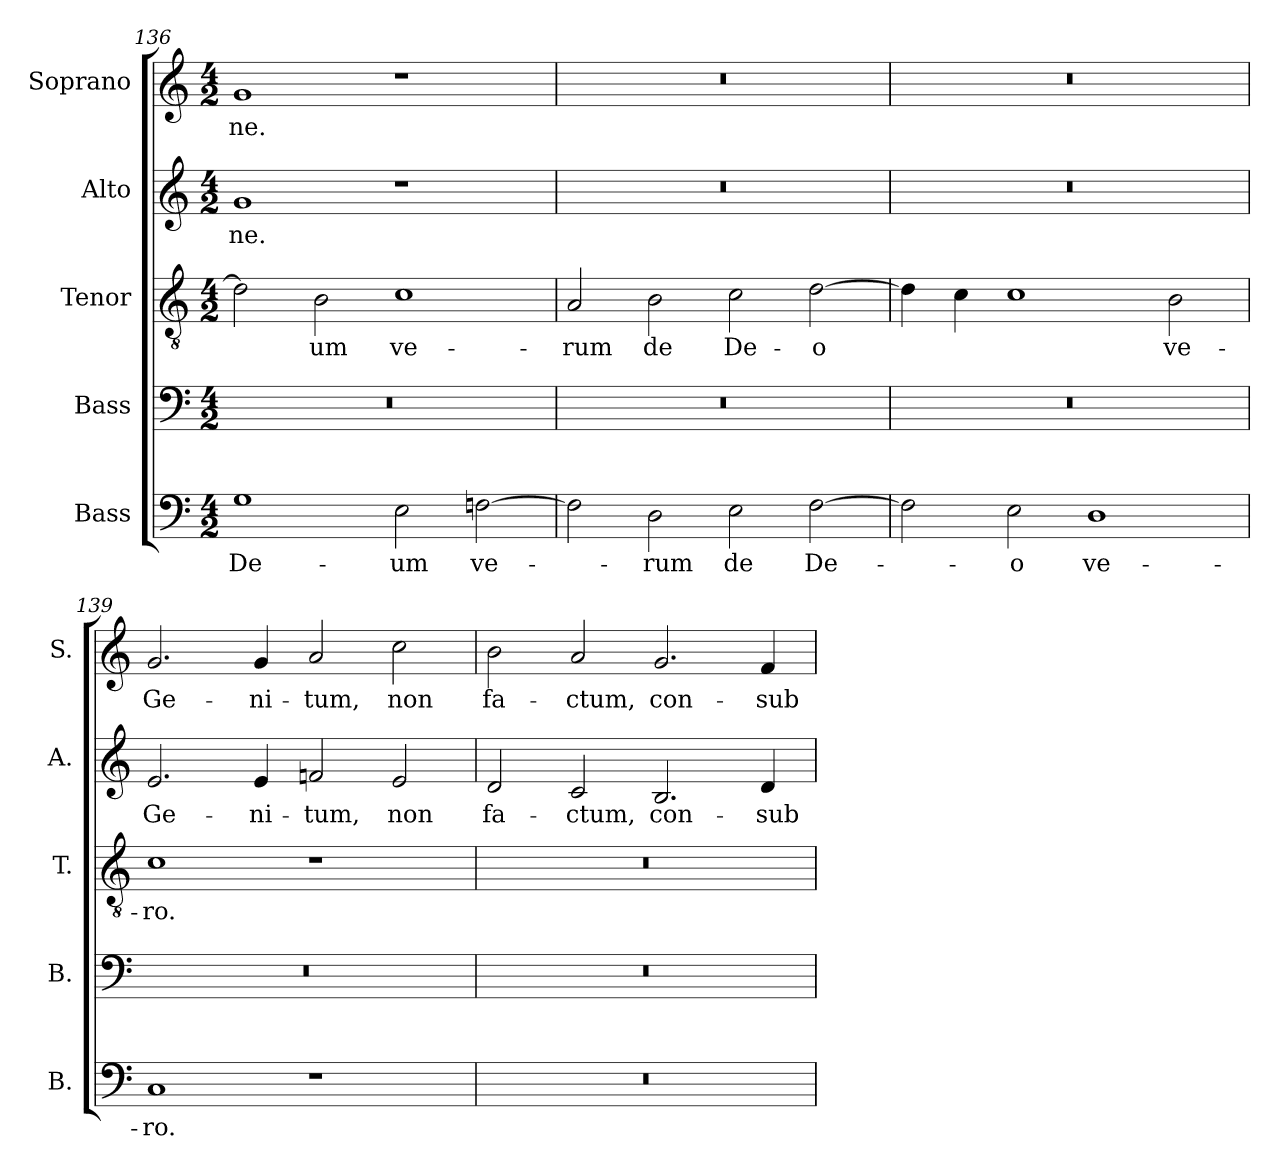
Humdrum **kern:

**kern	**text	**kern	**kern	**text	**kern	**text	**kern	**text
*part5	*part5	*part4	*part3	*part3	*part2	*part2	*part1	*part1
*staff5	*staff5	*staff4	*staff3	*staff3	*staff2	*staff2	*staff1	*staff1
*I"Bass	*	*I"Bass	*I"Tenor	*	*I"Alto	*	*I"Soprano	*
*I'B.	*	*I'B.	*I'T.	*	*I'A.	*	*I'S.	*
*clefF4	*	*clefF4	*clefGv2	*	*clefG2	*	*clefG2	*
*	*	*	*ITrd7c12	*	*	*	*	*
*k[]	*	*k[]	*k[]	*	*k[]	*	*k[]	*
*C:	*	*C:	*C:	*	*C:	*	*C:	*
*M4/2	*	*M4/2	*M4/2	*	*M4/2	*	*M4/2	*
=136	=136	=136	=136	=136	=136	=136	=136	=136
!	!LO:LY:b:color=#000000	!LO:N:vis=1	!	!	!	!	!	!
!	!	!	!	!	!	!LO:LY:b:color=#000000	!	!
!	!	!	!	!	!	!	!	!LO:LY:b:color=#000000
1Gi	De-	0r	2Di\]	.	1gi	-ne.	1gi	-ne.
!	!	!	!	!LO:LY:b:color=#000000	!	!	!	!
.	.	.	2BBi\	-um	.	.	.	.
!	!LO:LY:b:color=#000000	!	!	!	!	!	!	!
!	!	!	!	!LO:LY:b:color=#000000	!	!	!	!
2Ei\	-um	.	1Ci	ve-	1r	.	1r	.
!	!LO:LY:b:color=#000000	!	!	!	!	!	!	!
[2Fni\	ve-	.	.	.	.	.	.	.
=137	=137	=137	=137	=137	=137	=137	=137	=137
!	!	!LO:N:vis=1	!	!	!	!	!	!
!	!	!	!	!LO:LY:b:color=#000000	!LO:N:vis=1	!	!LO:N:vis=1	!
2Fi\]	.	0r	2AAi/	-rum	0r	.	0r	.
!	!LO:LY:b:color=#000000	!	!	!	!	!	!	!
!	!	!	!	!LO:LY:b:color=#000000	!	!	!	!
2Di\	-rum	.	2BBi\	de	.	.	.	.
!	!LO:LY:b:color=#000000	!	!	!	!	!	!	!
!	!	!	!	!LO:LY:b:color=#000000	!	!	!	!
2Ei\	de	.	2Ci\	De-	.	.	.	.
!	!LO:LY:b:color=#000000	!	!	!	!	!	!	!
!	!	!	!	!LO:LY:b:color=#000000	!	!	!	!
[2Fi\	De-	.	[2Di\	-o	.	.	.	.
=138	=138	=138	=138	=138	=138	=138	=138	=138
!	!	!LO:N:vis=1	!	!	!LO:N:vis=1	!	!LO:N:vis=1	!
2Fi\]	.	0r	4Di\]	.	0r	.	0r	.
.	.	.	4Ci\	.	.	.	.	.
!	!LO:LY:b:color=#000000	!	!	!	!	!	!	!
2Ei\	-o	.	1Ci	.	.	.	.	.
!	!LO:LY:b:color=#000000	!	!	!	!	!	!	!
1Di	ve-	.	.	.	.	.	.	.
!	!	!	!	!LO:LY:b:color=#000000	!	!	!	!
.	.	.	2BBi\	ve-	.	.	.	.
=139	=139	=139	=139	=139	=139	=139	=139	=139
!	!LO:LY:b:color=#000000	!LO:N:vis=1	!	!	!	!	!	!
!	!	!	!	!LO:LY:b:color=#000000	!	!	!	!
!	!	!	!	!	!	!LO:LY:b:color=#000000	!	!
!	!	!	!	!	!	!	!	!LO:LY:b:color=#000000
1Ci	-ro.	0r	1Ci	-ro.	2.ei/	Ge-	2.gi/	Ge-
!	!	!	!	!	!	!LO:LY:b:color=#000000	!	!
!	!	!	!	!	!	!	!	!LO:LY:b:color=#000000
.	.	.	.	.	4ei/	-ni-	4gi/	-ni-
!	!	!	!	!	!	!LO:LY:b:color=#000000	!	!
!	!	!	!	!	!	!	!	!LO:LY:b:color=#000000
1r	.	.	1r	.	2fni/	-tum,	2ai/	-tum,
!	!	!	!	!	!	!LO:LY:b:color=#000000	!	!
!	!	!	!	!	!	!	!	!LO:LY:b:color=#000000
.	.	.	.	.	2ei/	non	2cci\	non
=140	=140	=140	=140	=140	=140	=140	=140	=140
!LO:N:vis=1	!	!LO:N:vis=1	!LO:N:vis=1	!	!	!	!	!
!	!	!	!	!	!	!LO:LY:b:color=#000000	!	!
!	!	!	!	!	!	!	!	!LO:LY:b:color=#000000
0r	.	0r	0r	.	2di/	fa-	2bi\	fa-
!	!	!	!	!	!	!LO:LY:b:color=#000000	!	!
!	!	!	!	!	!	!	!	!LO:LY:b:color=#000000
.	.	.	.	.	2ci/	-ctum,	2ai/	-ctum,
!	!	!	!	!	!	!LO:LY:b:color=#000000	!	!
!	!	!	!	!	!	!	!	!LO:LY:b:color=#000000
.	.	.	.	.	2.Bi/	con-	2.gi/	con-
!	!	!	!	!	!	!LO:LY:b:color=#000000	!	!
!	!	!	!	!	!	!	!	!LO:LY:b:color=#000000
.	.	.	.	.	4di/	-sub-	4fi/	-sub-
=	=	=	=	=	=	=	=	=
*-	*-	*-	*-	*-	*-	*-	*-	*-
